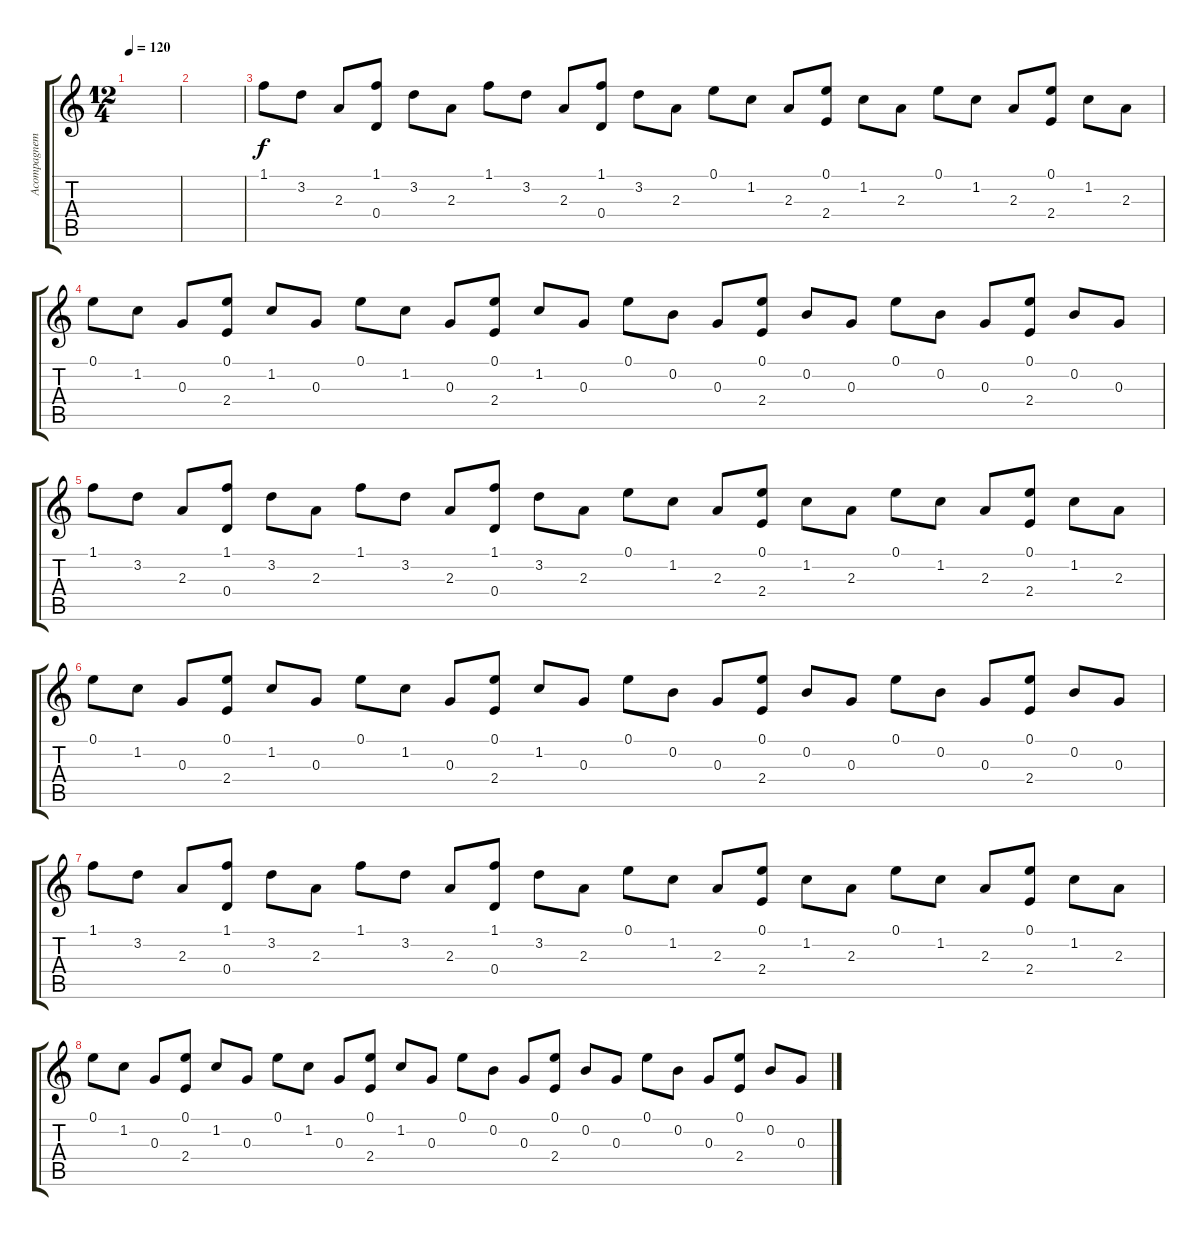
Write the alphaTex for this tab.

\track ("Acompagnement" "Acompagnem") {instrument acousticguitarsteel}
\staff {score tabs}
\tuning (E4 B3 G3 D3 A2 E2) {hide}
\ts (12 4)
\tempo 120
\clef g2
\ks c
|
|
1.1.8 3.2.8 2.3.8 (1.1 0.4).8 3.2.8 2.3.8 1.1.8 3.2.8 2.3.8 (1.1 0.4).8 3.2.8 2.3.8 0.1.8 1.2.8 2.3.8 (0.1 2.4).8 1.2.8 2.3.8 0.1.8 1.2.8 2.3.8 (0.1 2.4).8 1.2.8 2.3.8 |
0.1.8 1.2.8 0.3.8 (0.1 2.4).8 1.2.8 0.3.8 0.1.8 1.2.8 0.3.8 (0.1 2.4).8 1.2.8 0.3.8 0.1.8 0.2.8 0.3.8 (0.1 2.4).8 0.2.8 0.3.8 0.1.8 0.2.8 0.3.8 (0.1 2.4).8 0.2.8 0.3.8 |
1.1.8 3.2.8 2.3.8 (1.1 0.4).8 3.2.8 2.3.8 1.1.8 3.2.8 2.3.8 (1.1 0.4).8 3.2.8 2.3.8 0.1.8 1.2.8 2.3.8 (0.1 2.4).8 1.2.8 2.3.8 0.1.8 1.2.8 2.3.8 (0.1 2.4).8 1.2.8 2.3.8 |
0.1.8 1.2.8 0.3.8 (0.1 2.4).8 1.2.8 0.3.8 0.1.8 1.2.8 0.3.8 (0.1 2.4).8 1.2.8 0.3.8 0.1.8 0.2.8 0.3.8 (0.1 2.4).8 0.2.8 0.3.8 0.1.8 0.2.8 0.3.8 (0.1 2.4).8 0.2.8 0.3.8 |
1.1.8 3.2.8 2.3.8 (1.1 0.4).8 3.2.8 2.3.8 1.1.8 3.2.8 2.3.8 (1.1 0.4).8 3.2.8 2.3.8 0.1.8 1.2.8 2.3.8 (0.1 2.4).8 1.2.8 2.3.8 0.1.8 1.2.8 2.3.8 (0.1 2.4).8 1.2.8 2.3.8 |
0.1.8 1.2.8 0.3.8 (0.1 2.4).8 1.2.8 0.3.8 0.1.8 1.2.8 0.3.8 (0.1 2.4).8 1.2.8 0.3.8 0.1.8 0.2.8 0.3.8 (0.1 2.4).8 0.2.8 0.3.8 0.1.8 0.2.8 0.3.8 (0.1 2.4).8 0.2.8 0.3.8
